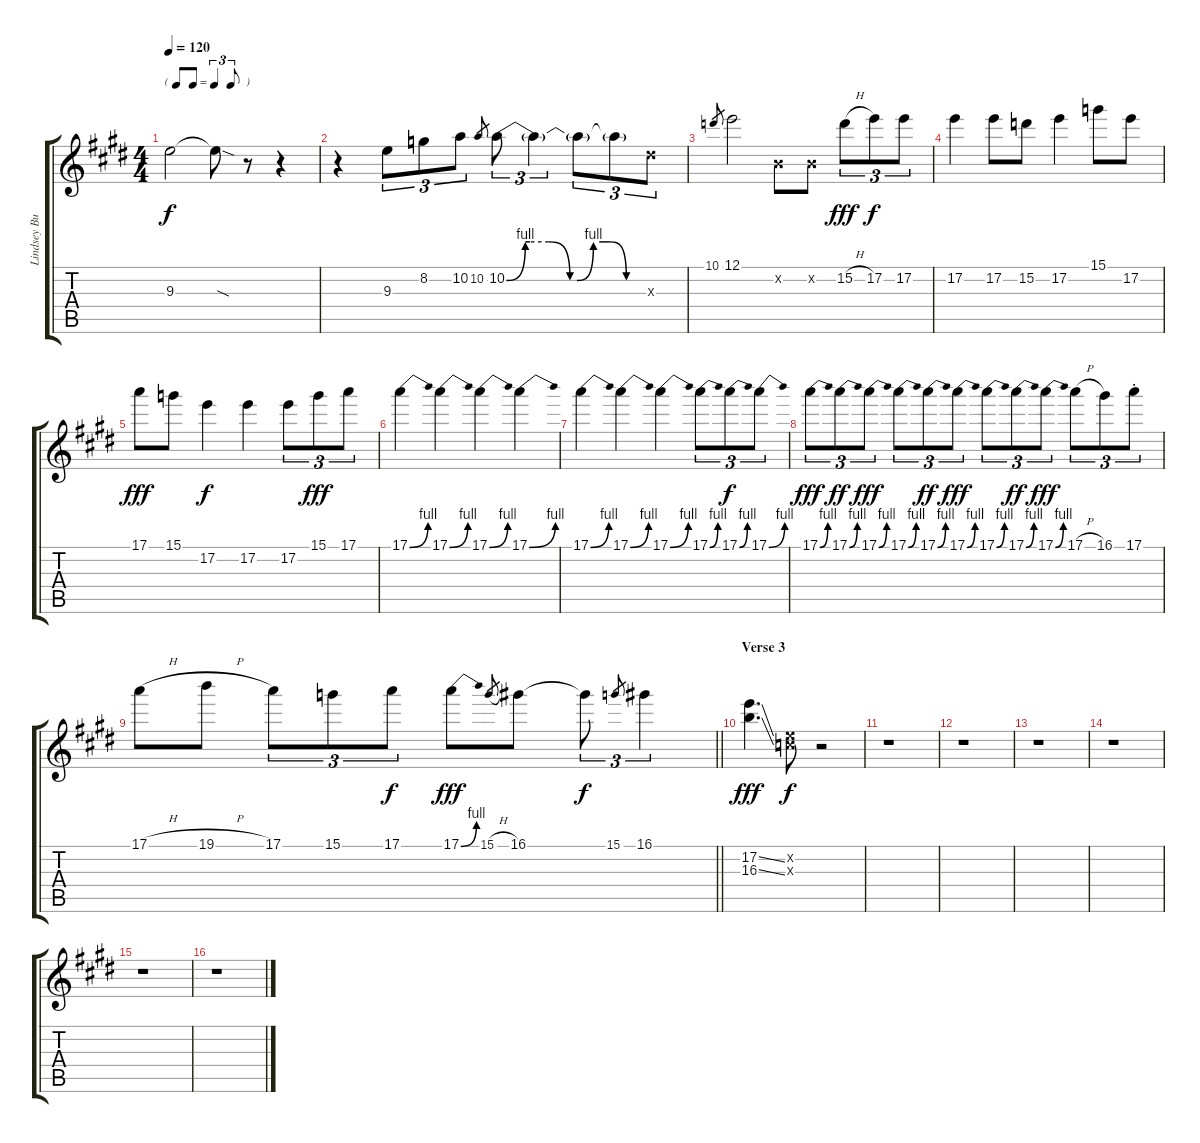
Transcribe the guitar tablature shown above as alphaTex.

\track ("Lindsey Buckingham (Lead)" "Lindsey Bu") {instrument electricguitarclean}
\staff {score tabs}
\tuning (E4 B3 G3 D3 A2 E2) {hide}
\ts (4 4)
\tf triplet8th
\tempo 120
\clef g2
\ks e
9.3.2{dy f} 9.3{sod t}.8 r.8 r.4 |
r.4 9.3.8{tu (3 2)} 8.2.8{tu (3 2)} 10.2.8{tu (3 2)} 10.2.8{gr} 10.2{be (custom 0 0 8 4 10 4 18 4 27 0 30 0 37 4 41 4 44 4 51 0 55 0 60 0)}.8{tu (3 2)} 10.2{t}.4{tu (3 2)} 10.2{t}.8{tu (3 2)} 10.2{t}.8{tu (3 2)} 8.3{x}.8{tu (3 2)} |
10.1.8{gr} 12.1.2 0.2{x}.8 0.2{x}.8 15.2{h}.8{tu (3 2) dy fff} 17.2.8{tu (3 2) dy f} 17.2.8{tu (3 2)} |
17.2.4 17.2.8 15.2.8 17.2.4 15.1.8 17.2.8 |
17.1.8{dy fff} 15.1.8 17.2.4{dy f} 17.2.4 17.2.8{tu (3 2)} 15.1.8{tu (3 2) dy fff} 17.1.8{tu (3 2)} |
17.1{be (bend 0 0 60 4)}.4 17.1{be (bend 0 0 60 4)}.4 17.1{be (bend 0 0 60 4)}.4 17.1{be (bend 0 0 60 4)}.4 |
17.1{be (bend 0 0 60 4)}.4 17.1{be (bend 0 0 60 4)}.4 17.1{be (bend 0 0 60 4)}.4 17.1{be (bend 0 0 60 4)}.8{tu (3 2)} 17.1{be (bend 0 0 60 4)}.8{tu (3 2) dy f} 17.1{be (bend 0 0 60 4)}.8{tu (3 2)} |
17.1{be (bend 0 0 60 4)}.8{tu (3 2) dy fff} 17.1{be (bend 0 0 60 4)}.8{tu (3 2) dy ff} 17.1{be (bend 0 0 60 4)}.8{tu (3 2) dy fff} 17.1{be (bend 0 0 60 4)}.8{tu (3 2)} 17.1{be (bend 0 0 60 4)}.8{tu (3 2) dy ff} 17.1{be (bend 0 0 60 4)}.8{tu (3 2) dy fff} 17.1{be (bend 0 0 60 4)}.8{tu (3 2)} 17.1{be (bend 0 0 60 4)}.8{tu (3 2) dy ff} 17.1{be (bend 0 0 60 4)}.8{tu (3 2) dy fff} 17.1{h}.8{tu (3 2)} 16.1.8{tu (3 2)} 17.1{st}.8{tu (3 2)} |
\barLineRight lightlight
17.1{h}.8 19.1{h}.8 17.1.8{tu (3 2)} 15.1.8{tu (3 2)} 17.1.8{tu (3 2) dy f} 17.1{be (bend 0 0 60 4)}.8{dy fff} 15.1{h}.8{gr} 16.1.8 16.1{t}.8{tu (3 2) dy f} 15.1.8{gr} 16.1.4{tu (3 2)} |
\section ("" "Verse 3")
(17.2{ss} 16.3{ss}).4{d dy fff} (5.2{x} 5.3{x}).8{dy f} r.2 |
r.1 |
r.1 |
r.1 |
r.1 |
r.1 |
r.1
